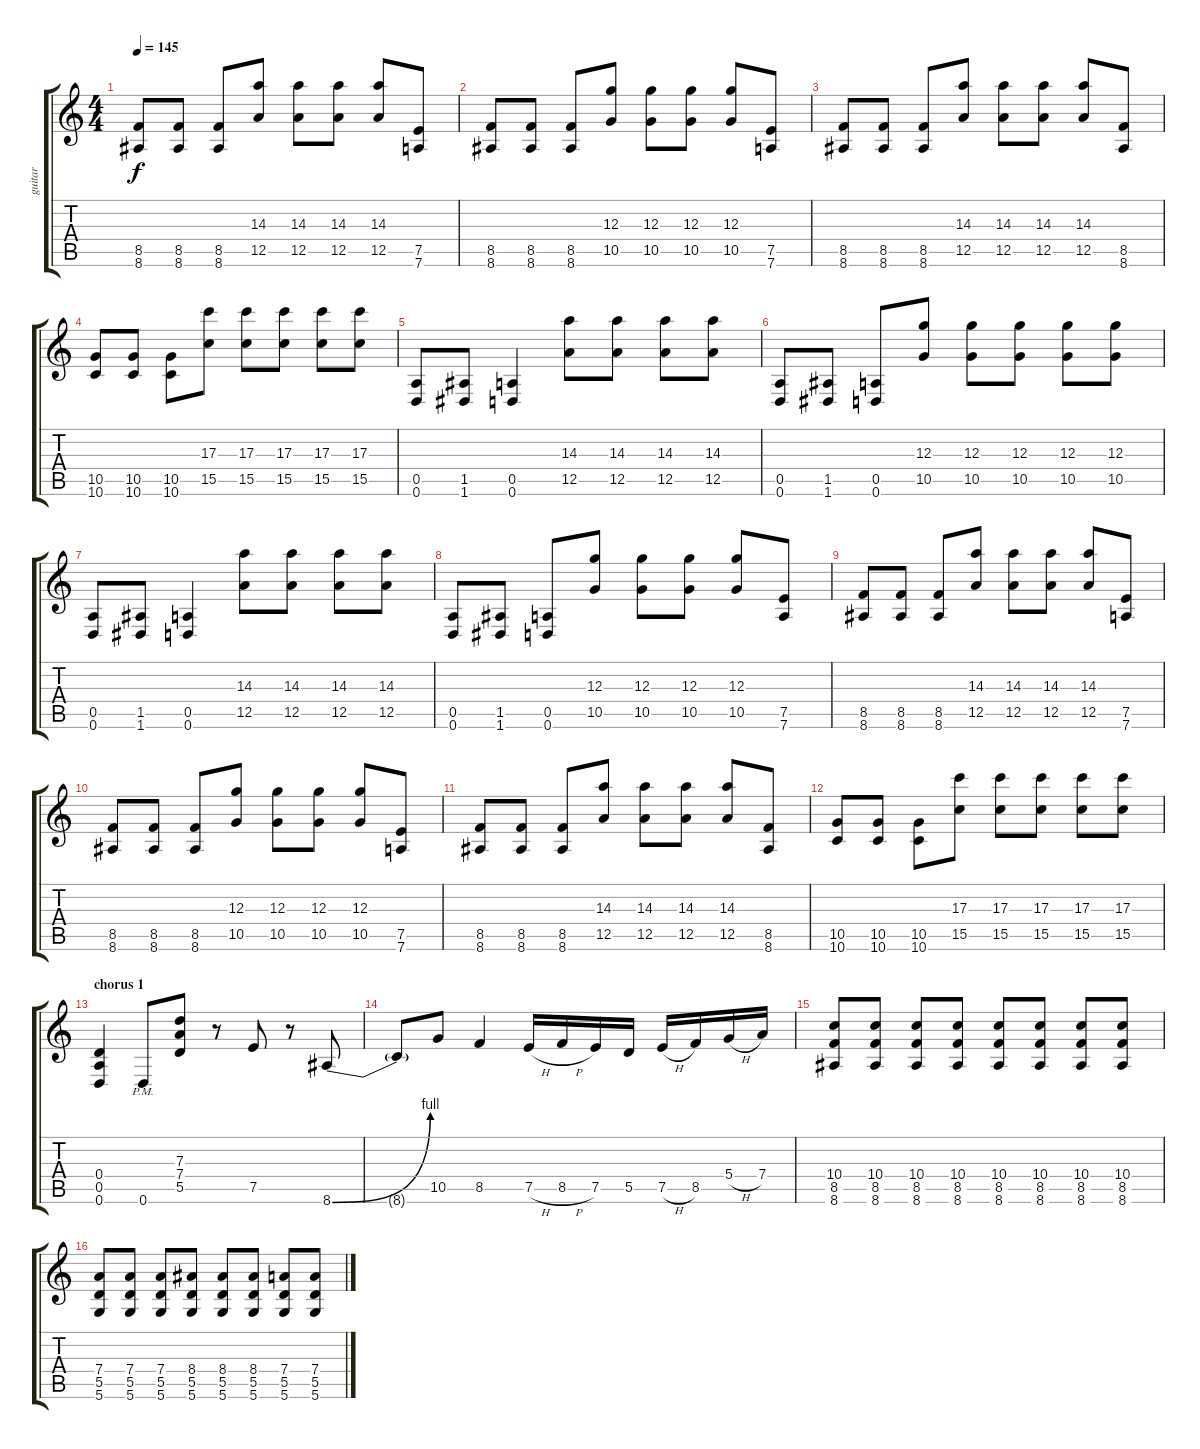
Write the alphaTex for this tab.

\track ("guitar" "guitar") {instrument overdrivenguitar}
\staff {score tabs}
\tuning (E4 B3 G3 D3 A2 D2) {hide}
\ts (4 4)
\tempo 145
\clef g2
\ks c
(8.5 8.6).8{dy f} (8.5 8.6).8 (8.5 8.6).8 (14.3 12.5).8 (14.3 12.5).8 (14.3 12.5).8 (14.3 12.5).8 (7.5 7.6).8 |
(8.5 8.6).8 (8.5 8.6).8 (8.5 8.6).8 (12.3 10.5).8 (12.3 10.5).8 (12.3 10.5).8 (12.3 10.5).8 (7.5 7.6).8 |
(8.5 8.6).8 (8.5 8.6).8 (8.5 8.6).8 (14.3 12.5).8 (14.3 12.5).8 (14.3 12.5).8 (14.3 12.5).8 (8.5 8.6).8 |
(10.5 10.6).8 (10.5 10.6).8 (10.5 10.6).8 (17.3 15.5).8 (17.3 15.5).8 (17.3 15.5).8 (17.3 15.5).8 (17.3 15.5).8 |
(0.5 0.6).8 (1.5 1.6).8 (0.5 0.6).4 (14.3 12.5).8 (14.3 12.5).8 (14.3 12.5).8 (14.3 12.5).8 |
(0.5 0.6).8 (1.5 1.6).8 (0.5 0.6).8 (12.3 10.5).8 (12.3 10.5).8 (12.3 10.5).8 (12.3 10.5).8 (12.3 10.5).8 |
(0.5 0.6).8 (1.5 1.6).8 (0.5 0.6).4 (14.3 12.5).8 (14.3 12.5).8 (14.3 12.5).8 (14.3 12.5).8 |
(0.5 0.6).8 (1.5 1.6).8 (0.5 0.6).8 (12.3 10.5).8 (12.3 10.5).8 (12.3 10.5).8 (12.3 10.5).8 (7.5 7.6).8 |
(8.5 8.6).8 (8.5 8.6).8 (8.5 8.6).8 (14.3 12.5).8 (14.3 12.5).8 (14.3 12.5).8 (14.3 12.5).8 (7.5 7.6).8 |
(8.5 8.6).8 (8.5 8.6).8 (8.5 8.6).8 (12.3 10.5).8 (12.3 10.5).8 (12.3 10.5).8 (12.3 10.5).8 (7.5 7.6).8 |
(8.5 8.6).8 (8.5 8.6).8 (8.5 8.6).8 (14.3 12.5).8 (14.3 12.5).8 (14.3 12.5).8 (14.3 12.5).8 (8.5 8.6).8 |
(10.5 10.6).8 (10.5 10.6).8 (10.5 10.6).8 (17.3 15.5).8 (17.3 15.5).8 (17.3 15.5).8 (17.3 15.5).8 (17.3 15.5).8 |
\section ("" "chorus 1")
(0.4 0.5 0.6).4 0.6{pm}.8 (7.3 7.4 5.5).8 r.8 7.5.8 r.8 8.6{be (bend 0 0 60 4)}.8 |
8.6{t}.8 10.5.8 8.5.4 7.5{h}.16 8.5{h}.16 7.5.16 5.5.16 7.5{h}.16 8.5.16 5.4{h}.16 7.4.16 |
(10.4 8.5 8.6).8 (10.4 8.5 8.6).8 (10.4 8.5 8.6).8 (10.4 8.5 8.6).8 (10.4 8.5 8.6).8 (10.4 8.5 8.6).8 (10.4 8.5 8.6).8 (10.4 8.5 8.6).8 |
(7.4 5.5 5.6).8 (7.4 5.5 5.6).8 (7.4 5.5 5.6).8 (8.4 5.5 5.6).8 (8.4 5.5 5.6).8 (8.4 5.5 5.6).8 (7.4 5.5 5.6).8 (7.4 5.5 5.6).8
